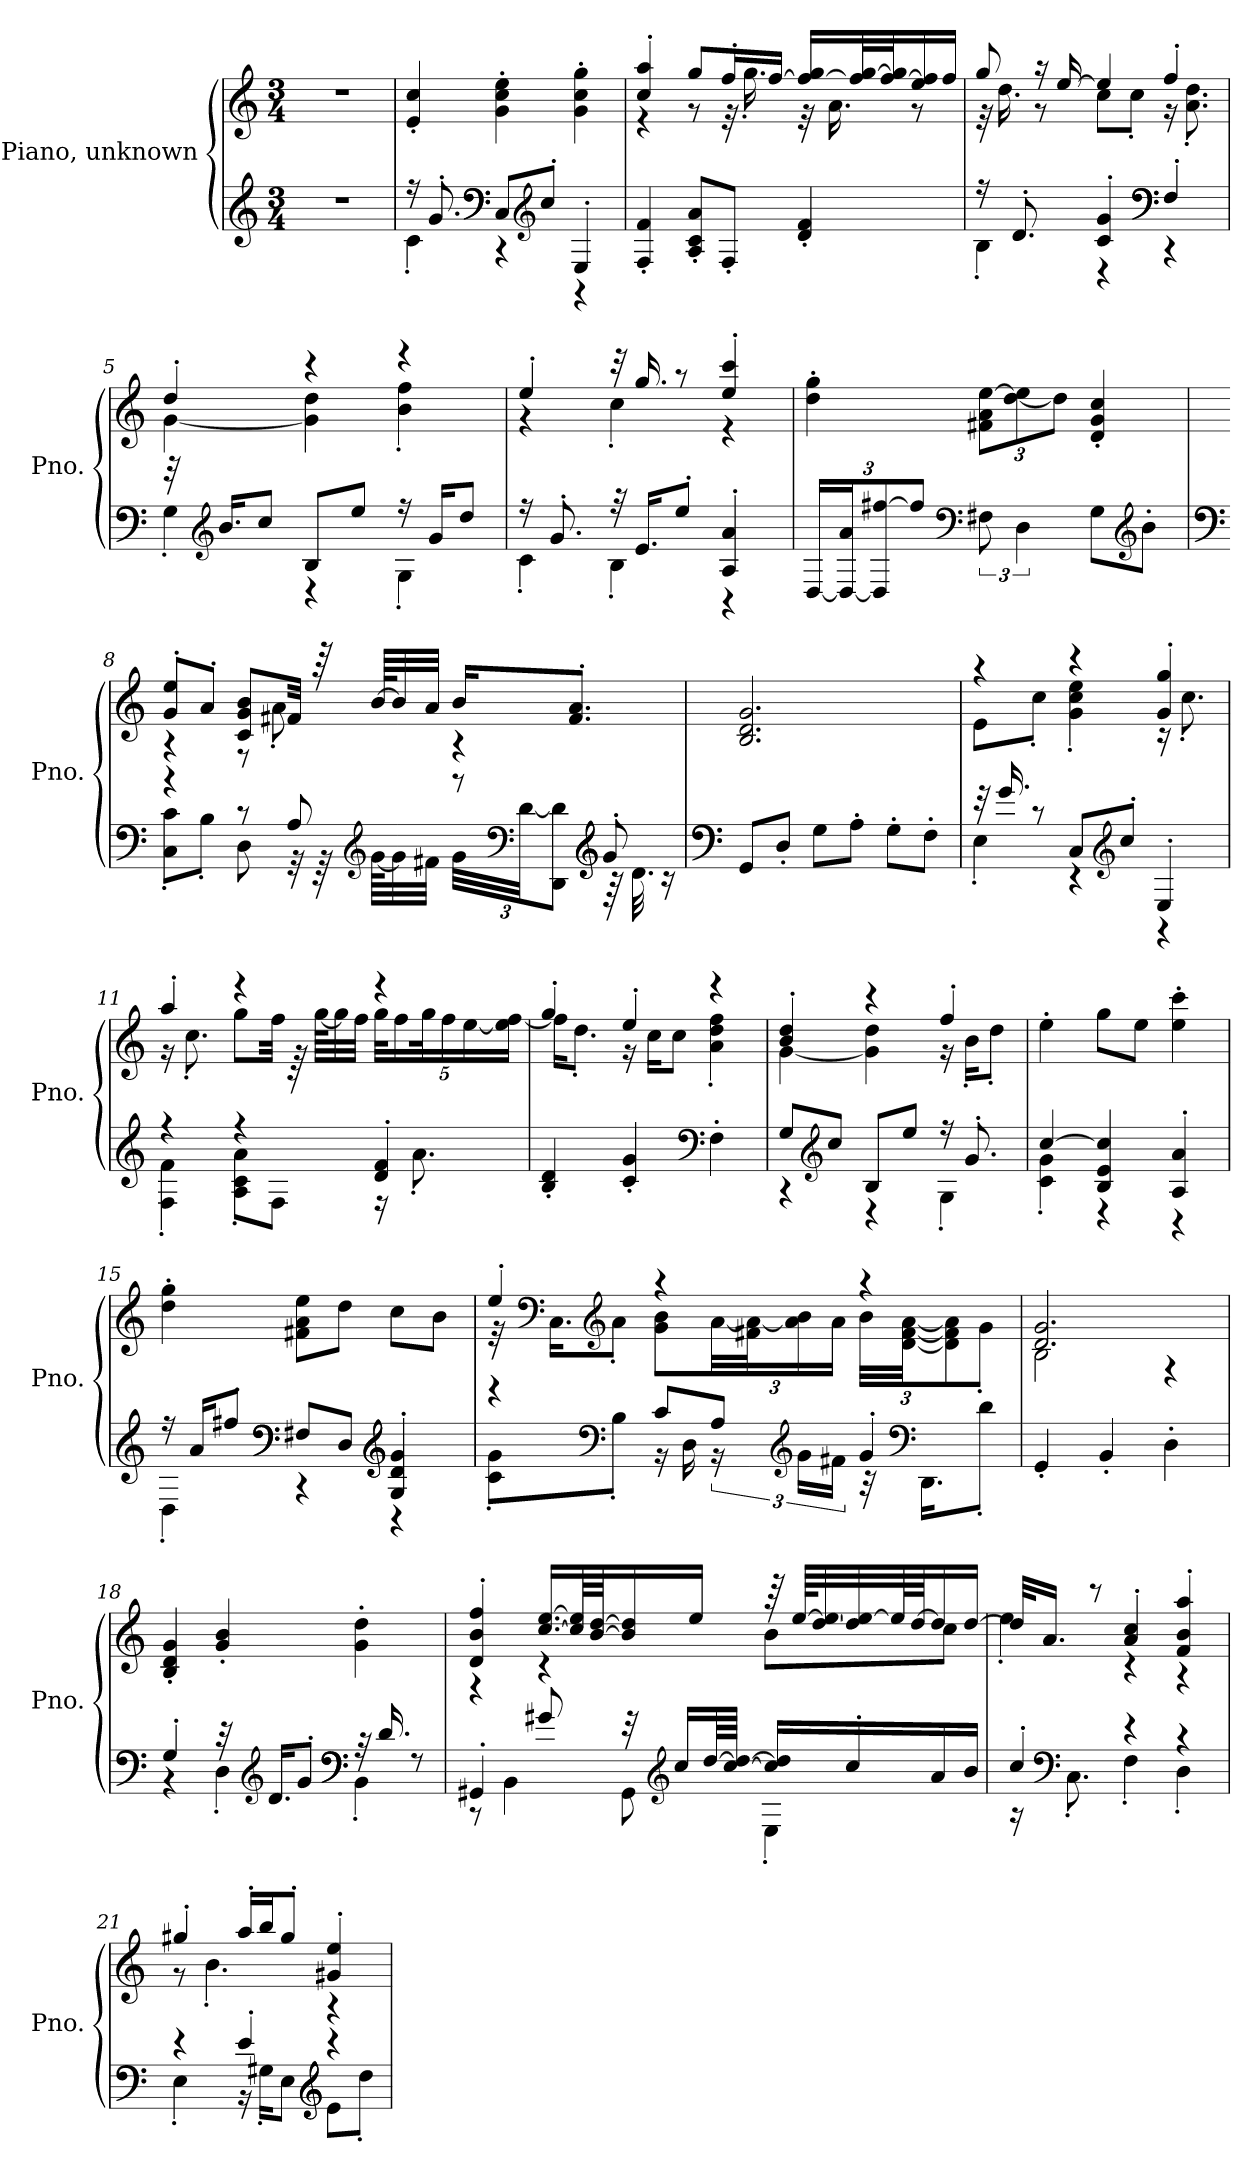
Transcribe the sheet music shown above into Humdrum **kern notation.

**kern	**kern
*part1	*part1
*staff2	*staff1
*I"Piano, unknown	*
*I'Pno.	*
*clefG2	*clefG2
*k[]	*k[]
*M3/4	*M3/4
*MM120	*MM120
=1	=1
2.r	2.r
=2	=2
*^	*
16r	4c'\	4e/' 4cc/'
8.g'/	.	.
*clefF4	*	*
8C/L	4r	4g\' 4cc\' 4ee\'
*clefG2	*	*
8cc'/J	.	.
4E'/	4r	4g\' 4cc\' 4gg\'
*v	*v	*
=3	=3
*	*^
4F/' 4f/'	4cc/' 4aa/'	4r
8A/' 8c/' 8a/'L	8gg/L	8r
8F'/J	16ff'/L	32r
.	.	16.gg'\
.	[16ff/JJ	.
4d/' 4f/'	16ff/_ 16gg/LL	32r
.	.	16.a\
.	32ff/] [32gg/L	.
.	[32ff/ 32gg/]J	.
.	16ee/ 16ff/]	8r
.	16ff/JJ	.
=4	=4	=4
*^	*	*
16r	4B'\	8gg/	32r
.	.	.	16.dd\
8.d'/	.	.	.
.	.	16r	8r
.	.	[16ee/	.
4c/' 4g/'	4r	4ee/]	8cc\L
.	.	.	8cc'\J
*clefF4	*	*	*
4F'/	4r	4ff'/	16r
.	.	.	8.a\' 8.dd\'
!!LO:LB:g=z	!!
=5	=5	=5	=5
32r	4G'\	4dd'/	[4g\
*clefG2	*	*	*
16.b/KL	.	.	.
8cc/J	.	.	.
8B/L	4r	4r	4g\] 4dd\
8ee/J	.	.	.
16r	4G'\	4r	4b\' 4ff\'
16g/KL	.	.	.
8dd/J	.	.	.
=6	=6	=6	=6
16r	4c'\	4ee'/	4r
8.g'/	.	.	.
32r	4B'\	32r	4cc'\
16.e/KL	.	16.gg/	.
8ee'/J	.	8r	.
4A/' 4a/'	4r	4ee/' 4ccc/'	4r
*v	*v	*	*
*	*v	*v
=7	=7
*Xbrackettup	*
[24D/LL	4dd\' 4gg\'
24D/_ 24a/J	.
12D/] [12ff#X/	.
12ff#/J]	.
*clefF4	*
*brackettup	*Xbrackettup
12F#X\	12f#X\ 12a\ [12ee\L
6D\	[12dd\ 12ee\]
.	12dd\J]
8G\L	4d/' 4g/' 4cc/'
*clefG2	*
8b'\J	.
!!LO:LB:g=z
=8	=8
*clefF4	*
*^	*^
4r	8C\' 8c\'L	8g/' 8ee/'L	4r
.	8B'\J	8a'/J	.
8r	8D\	8c/ 8g/ 8b/L	8r
8A/	32r	32f#X/Jkk	8a'\
.	64r	64r	.
*clefG2	*	*	*
.	[64g\KLLL	[64b/KLLL	.
.	32g\]	32b/]	.
.	32f#X\JJJ	32a/JJJ	.
*	*Xbrackettup	*	*
8r	48g\LLL	16b/KL	4r
*clefF4	*	*	*
.	[48d\JJ	.	.
.	12DD\ 12d\]J	.	.
.	.	8.f#/' 8.a/'J	.
*clefG2	*	*	*
8g'/	64r	.	.
.	32.d\	.	.
.	16r	.	.
*v	*v	*	*
*	*v	*v
=9	=9
*clefF4	*
8GG/L	2.B/ 2.d/ 2.g/
8D'/J	.
8G\L	.
8A'\J	.
8G'\L	.
8F'\J	.
=10	=10
*^	*^
32r	4E'\	4r	8e\L
16.g/	.	.	.
8r	.	.	8cc'\J
8C/L	4r	4r	4g\' 4cc\' 4ee\'
*clefG2	*	*	*
8cc'/J	.	.	.
4E'/	4r	4g/' 4gg/'	16r
.	.	.	8.cc'\
!!LO:LB:g=z	!!
=11	=11	=11	=11
4r	4F\' 4f\'	4aa'/	16r
.	.	.	8.cc'\
4r	8A\' 8c\' 8a\'L	4r	8gg\L
.	8F\J	.	32ff\Jkk
.	.	.	64r
.	.	.	[64gg\KLLL
.	.	.	32gg\]
.	.	.	32ff\JJJ
4d/' 4f/'	16r	4r	40gg\KLL
.	.	.	20ff\
.	8.a'\	.	.
.	.	.	40gg\K
.	.	.	20ff\
.	.	.	[20ee\
.	.	.	20ee\] [20ff\JJ
*v	*v	*	*
=12	=12	=12
4B/' 4d/'	4gg'/	16ff\KL]
.	.	8.dd'\J
4c/' 4g/'	4ee'/	16r
.	.	16cc\KL
.	.	8cc\J
*clefF4	*	*
4F'\	4r	4a\' 4dd\' 4ff\'
=13	=13	=13
*^	*	*
8G/L	4r	4b/' 4dd/'	[4g\
*clefG2	*	*	*
8cc/J	.	.	.
8B/L	4r	4r	4g\] 4dd\
8ee/J	.	.	.
16r	4G'\	4ff'/	16r
8.g'/	.	.	16b'\KL
.	.	.	8dd'\J
*	*	*v	*v
=14	=14	=14
[4cc/	4c\' 4g\'	4ee'\
4B/ 4e/ 4cc/]	4r	8gg\L
.	.	8ee\J
4A/' 4a/'	4r	4ee\' 4ccc\'
!!LO:LB:g=z
=15	=15	=15
16r	4D'\	4dd\' 4gg\'
16a/KL	.	.
8ff#X'/J	.	.
*clefF4	*	*
8F#X/L	4r	8f#X\ 8a\ 8ee\L
8D/J	.	8dd\J
*clefG2	*	*
4G/' 4d/' 4g/'	4r	8cc\L
.	.	8b\J
=16	=16	=16
*	*	*^
4r	8c\' 8g\'L	4ee'/	32r
*	*	*clefF4	*
.	.	.	16.C\KL
*clefF4	*	*clefG2	*
.	8B'\J	.	8a'\J
8c/L	16r	4r	8g\ 8b\L
.	16D\	.	.
*	*brackettup	*	*
8A/J	24r	.	[48a\LL
.	.	.	48f#X\ 48a\_J
*clefG2	*	*	*
.	24g\LL	.	24a\] 24b\
.	24f#X\JJ	.	24a\JJ
4g'/	32r	4r	48b\LLL
.	.	.	[48d\ [48f#\ [48a\JJ
*clefF4	*	*	*
.	16.DD\KL	.	.
.	.	.	12d\] 12f#\] 12a\]
.	8d'\J	.	8g'\J
*v	*v	*	*
=17	=17	=17
4GG'/	2.d/ 2.g/	2B\
4BB'/	.	.
4D'\	.	4r
*	*v	*v
!!LO:LB:g=z
=18	=18
*^	*
4G'/	4r	4B/' 4d/' 4g/'
32r	4D'\	4g/' 4b/'
*clefG2	*	*
16.d/KL	.	.
8g'/J	.	.
*clefF4	*	*
32r	4BB'\	4g\' 4dd\'
16.d/	.	.
8r	.	.
=19	=19	=19
*	*	*^
4GG#X'/	8r	4d/' 4b/' 4ff/'	4r
.	4BB\	.	.
8g#X/	.	[16.cc/ [16.ee/LL	4r
.	.	64cc/] 64ee/]LL	.
.	.	[64b/ [64dd/JJ	.
32r	8GG#\	16b/] 16dd/]	.
*clefG2	*	*	*
16cc/LL	.	.	.
.	.	16ee/JJ	.
[64dd/LL	.	.	.
[64cc/ 64dd/_JJJJ	.	.	.
16cc/] 16dd/]LL	4E'\	64r	8b\L
.	.	[64ee/KLLL	.
.	.	[32dd/ 32ee/]	.
16cc'/	.	32dd/] [32ee/	.
.	.	64ee/L]	.
.	.	[64dd/JJ	.
16a/	.	16dd/]	8cc\J
16b/JJ	.	[16dd/JJ	.
=20	=20	=20	=20
4cc'/	16r	32dd/KLL]	4ee'\
.	.	16.a/JJ	.
*clefF4	*	*	*
.	8.C'\	.	.
.	.	8r	.
4r	4F'\	4a/' 4cc/'	4r
4r	4D'\	4f/' 4b/' 4aa/'	4r
!!LO:PB:g=z	!!
=21	=21	=21	=21
4r	4E'\	4gg#X'/	8r
.	.	.	4.b'\
4e'/	16r	16aa'/LL	.
.	16G#X'\KL	16bb/J	.
.	8E\J	8gg#'/J	.
*clefG2	*	*	*
4r	8e\L	4g#X/' 4ee/'	4r
.	8dd'\J	.	.
*v	*v	*	*
*	*v	*v
=	=
*-	*-
